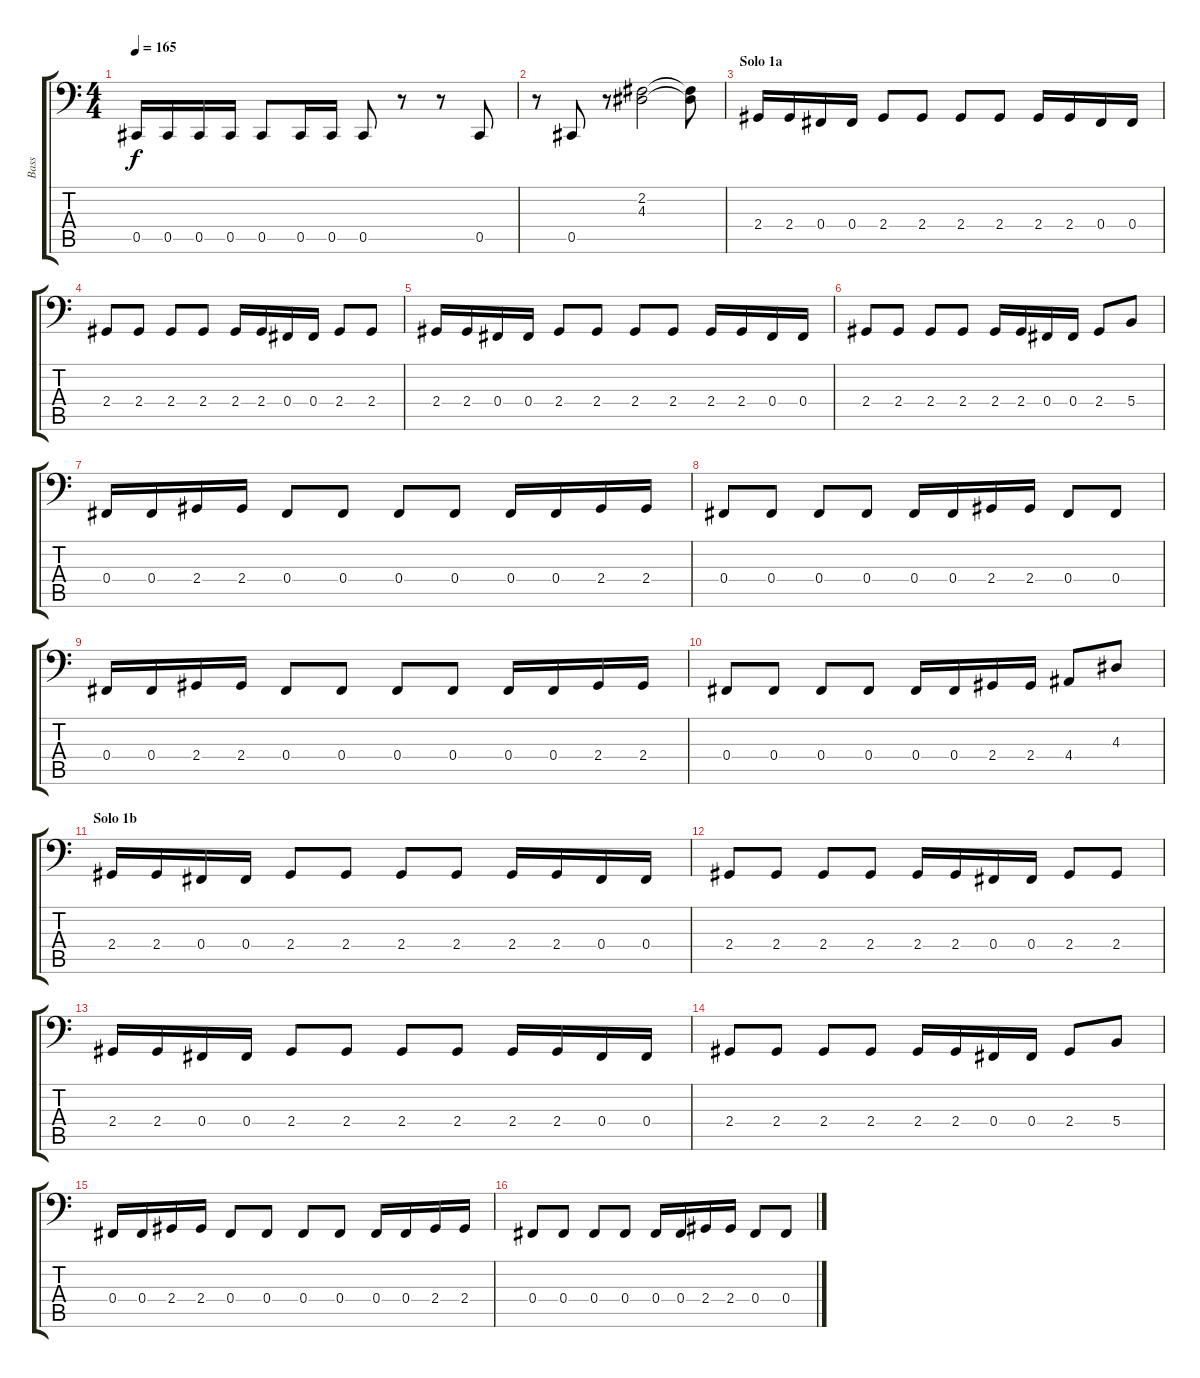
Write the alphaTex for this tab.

\track ("Bass" "Bass") {instrument slapbass1}
\staff {score tabs}
\tuning (A2 E2 B1 Gb1 Db1 Ab0) {hide}
\ts (4 4)
\tempo 165
\clef f4
\ks c
0.5.16{dy f} 0.5.16 0.5.16 0.5.16 0.5.8 0.5.16 0.5.16 0.5.8 r.8 r.8 0.5.8 |
r.8 0.5.8 r.8 (2.2 4.3).2 (2.2{t} 4.3{t}).8 |
\section ("" "Solo 1a")
2.4.16 2.4.16 0.4.16 0.4.16 2.4.8 2.4.8 2.4.8 2.4.8 2.4.16 2.4.16 0.4.16 0.4.16 |
2.4.8 2.4.8 2.4.8 2.4.8 2.4.16 2.4.16 0.4.16 0.4.16 2.4.8 2.4.8 |
2.4.16 2.4.16 0.4.16 0.4.16 2.4.8 2.4.8 2.4.8 2.4.8 2.4.16 2.4.16 0.4.16 0.4.16 |
2.4.8 2.4.8 2.4.8 2.4.8 2.4.16 2.4.16 0.4.16 0.4.16 2.4.8 5.4.8 |
0.4.16 0.4.16 2.4.16 2.4.16 0.4.8 0.4.8 0.4.8 0.4.8 0.4.16 0.4.16 2.4.16 2.4.16 |
0.4.8 0.4.8 0.4.8 0.4.8 0.4.16 0.4.16 2.4.16 2.4.16 0.4.8 0.4.8 |
0.4.16 0.4.16 2.4.16 2.4.16 0.4.8 0.4.8 0.4.8 0.4.8 0.4.16 0.4.16 2.4.16 2.4.16 |
0.4.8 0.4.8 0.4.8 0.4.8 0.4.16 0.4.16 2.4.16 2.4.16 4.4.8 4.3.8 |
\section ("" "Solo 1b")
2.4.16 2.4.16 0.4.16 0.4.16 2.4.8 2.4.8 2.4.8 2.4.8 2.4.16 2.4.16 0.4.16 0.4.16 |
2.4.8 2.4.8 2.4.8 2.4.8 2.4.16 2.4.16 0.4.16 0.4.16 2.4.8 2.4.8 |
2.4.16 2.4.16 0.4.16 0.4.16 2.4.8 2.4.8 2.4.8 2.4.8 2.4.16 2.4.16 0.4.16 0.4.16 |
2.4.8 2.4.8 2.4.8 2.4.8 2.4.16 2.4.16 0.4.16 0.4.16 2.4.8 5.4.8 |
0.4.16 0.4.16 2.4.16 2.4.16 0.4.8 0.4.8 0.4.8 0.4.8 0.4.16 0.4.16 2.4.16 2.4.16 |
0.4.8 0.4.8 0.4.8 0.4.8 0.4.16 0.4.16 2.4.16 2.4.16 0.4.8 0.4.8
